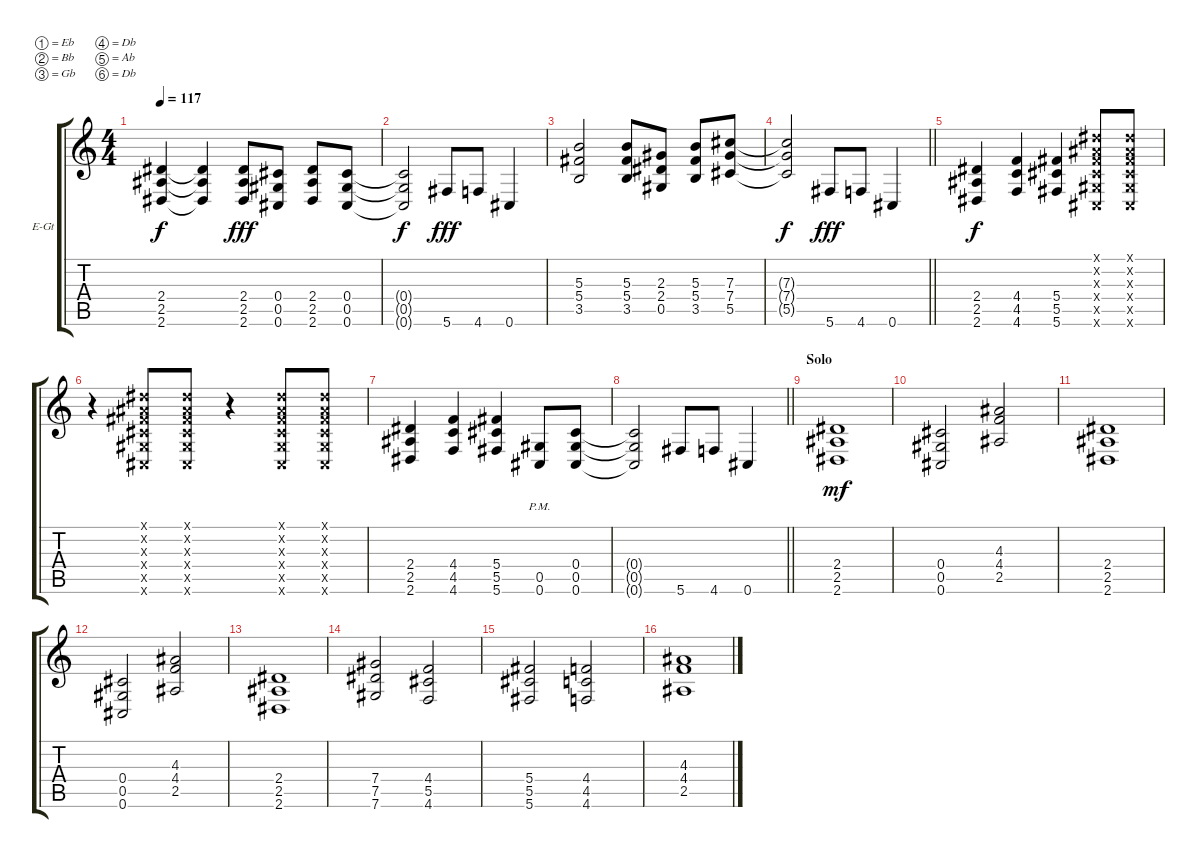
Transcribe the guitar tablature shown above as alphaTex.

\bracketExtendMode groupsimilarinstruments
\firstSystemTrackNameOrientation horizontal
\otherSystemsTrackNameOrientation horizontal
\track ("Rhythm" "E-Gt") {instrument distortionguitar}
\staff {score tabs}
\tuning (Eb4 Bb3 Gb3 Db3 Ab2 Db2)
\ts (4 4)
\tempo 117
\clef g2
\ks c
(2.4 2.5 2.6).4{dy f} (2.4{t} 2.5{t} 2.6{t}).4 (2.4 2.5 2.6).8{dy fff} (0.4 0.5 0.6).8 (2.4 2.5 2.6).8 (0.4 0.5 0.6).8 |
(0.4{t} 0.5{t} 0.6{t}).2{dy f} 5.6.8{dy fff} 4.6.8 0.6.4 |
(5.3 5.4 3.5).2 (5.3 5.4 3.5).8 (2.3 2.4 0.5).8 (5.3 5.4 3.5).8 (7.3 7.4 5.5).8 |
\barLineRight lightlight
(7.3{t} 7.4{t} 5.5{t}).2{dy f} 5.6.8{dy fff} 4.6.8 0.6.4 |
(2.4 2.5 2.6).4{dy f} (4.4 4.5 4.6).4 (5.4 5.5 5.6).4 (0.1{x} 0.2{x} 0.3{x} 0.4{x} 0.5{x} 0.6{x}).8 (0.1{x} 0.2{x} 0.3{x} 0.4{x} 0.5{x} 0.6{x}).8 |
r.4 (0.1{x} 0.2{x} 0.3{x} 0.4{x} 0.5{x} 0.6{x}).8 (0.1{x} 0.2{x} 0.3{x} 0.4{x} 0.5{x} 0.6{x}).8 r.4 (0.1{x} 0.2{x} 0.3{x} 0.4{x} 0.5{x} 0.6{x}).8 (0.1{x} 0.2{x} 0.3{x} 0.4{x} 0.5{x} 0.6{x}).8 |
(2.4 2.5 2.6).4 (4.4 4.5 4.6).4 (5.4 5.5 5.6).4 (0.5{pm} 0.6{pm}).8 (0.4 0.5 0.6).8 |
\barLineRight lightlight
(0.4{t} 0.5{t} 0.6{t}).2 5.6.8 4.6.8 0.6.4 |
\section ("" "Solo")
(2.6 2.5 2.4).1{dy mf} |
(0.6 0.5 0.4).2 (2.5 4.4 4.3).2 |
(2.6 2.5 2.4).1 |
(0.6 0.5 0.4).2 (2.5 4.4 4.3).2 |
(2.6 2.5 2.4).1 |
(7.6 7.5 7.4).2 (4.6 5.5 4.4).2 |
(5.6 5.5 5.4).2 (4.4 4.5 4.6).2 |
(2.5 4.4 4.3).1
